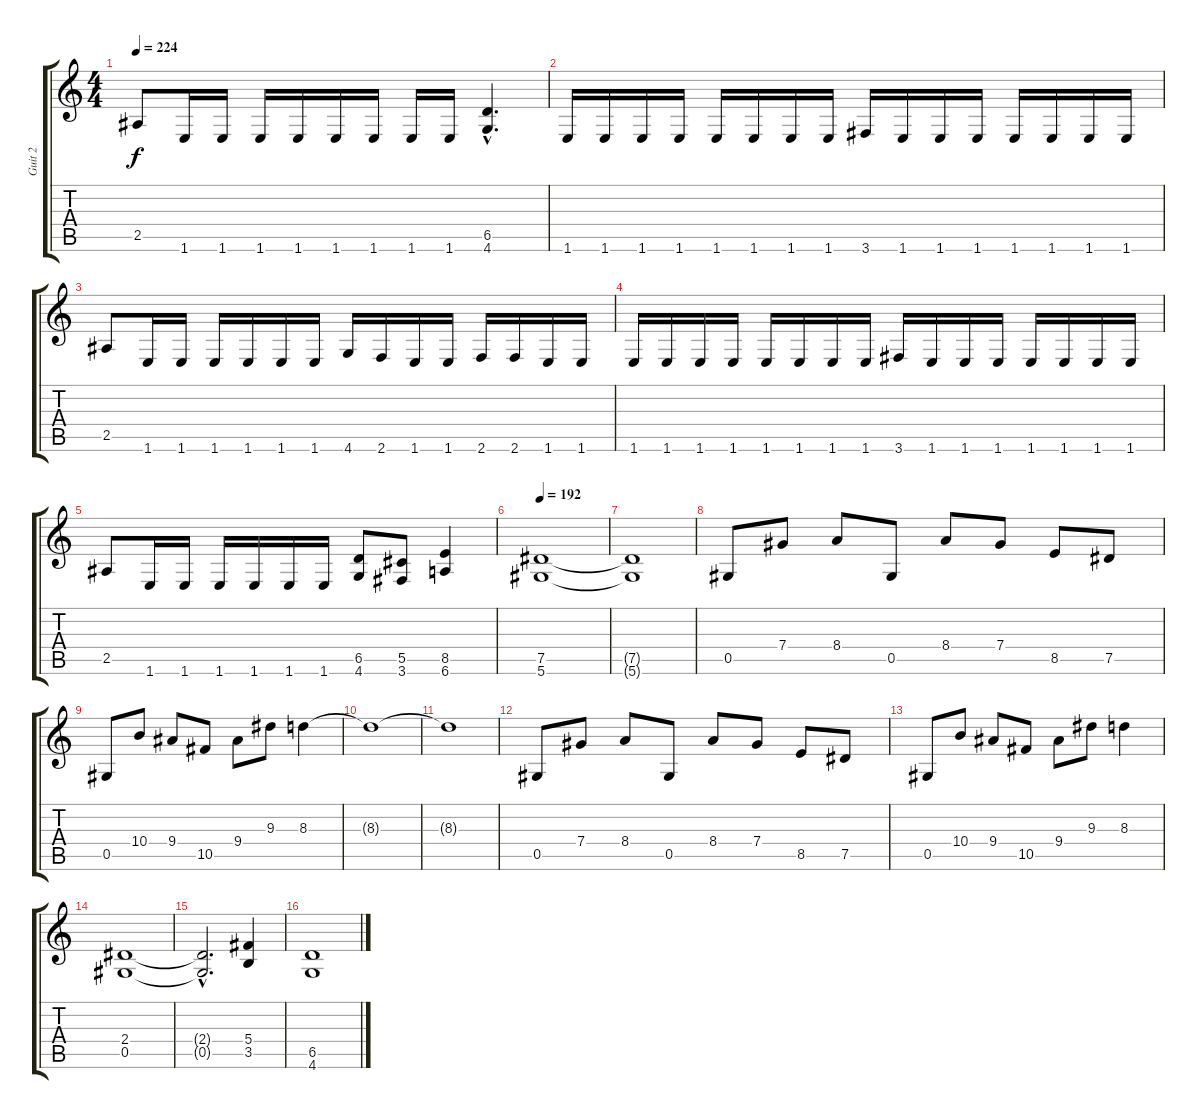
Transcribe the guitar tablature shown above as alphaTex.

\track ("Guit 2" "Guit 2") {instrument distortionguitar}
\staff {score tabs}
\tuning (Eb4 Bb3 Gb3 Db3 Ab2 Eb2) {hide}
\ts (4 4)
\tempo 224
\clef g2
\ks c
2.5.8{dy f} 1.6.16 1.6.16 1.6.16 1.6.16 1.6.16 1.6.16 1.6.16 1.6.16 (6.5{hac} 4.6{hac}).4{d} |
1.6.16 1.6.16 1.6.16 1.6.16 1.6.16 1.6.16 1.6.16 1.6.16 3.6.16 1.6.16 1.6.16 1.6.16 1.6.16 1.6.16 1.6.16 1.6.16 |
2.5.8 1.6.16 1.6.16 1.6.16 1.6.16 1.6.16 1.6.16 4.6.16 2.6.16 1.6.16 1.6.16 2.6.16 2.6.16 1.6.16 1.6.16 |
1.6.16 1.6.16 1.6.16 1.6.16 1.6.16 1.6.16 1.6.16 1.6.16 3.6.16 1.6.16 1.6.16 1.6.16 1.6.16 1.6.16 1.6.16 1.6.16 |
2.5.8 1.6.16 1.6.16 1.6.16 1.6.16 1.6.16 1.6.16 (6.5 4.6).8 (5.5 3.6).8 (8.5 6.6).4 |
\tempo 192
(7.5 5.6).1 |
(7.5{t} 5.6{t}).1 |
0.5.8 7.4.8 8.4.8 0.5.8 8.4.8 7.4.8 8.5.8 7.5.8 |
0.5.8 10.4.8 9.4.8 10.5.8 9.4.8 9.3.8 8.3.4 |
8.3{t}.1 |
8.3{t}.1 |
0.5.8 7.4.8 8.4.8 0.5.8 8.4.8 7.4.8 8.5.8 7.5.8 |
0.5.8 10.4.8 9.4.8 10.5.8 9.4.8 9.3.8 8.3.4 |
(2.4 0.5).1 |
(2.4{hac t} 0.5{hac t}).2{d} (5.4 3.5).4 |
(6.5 4.6).1
